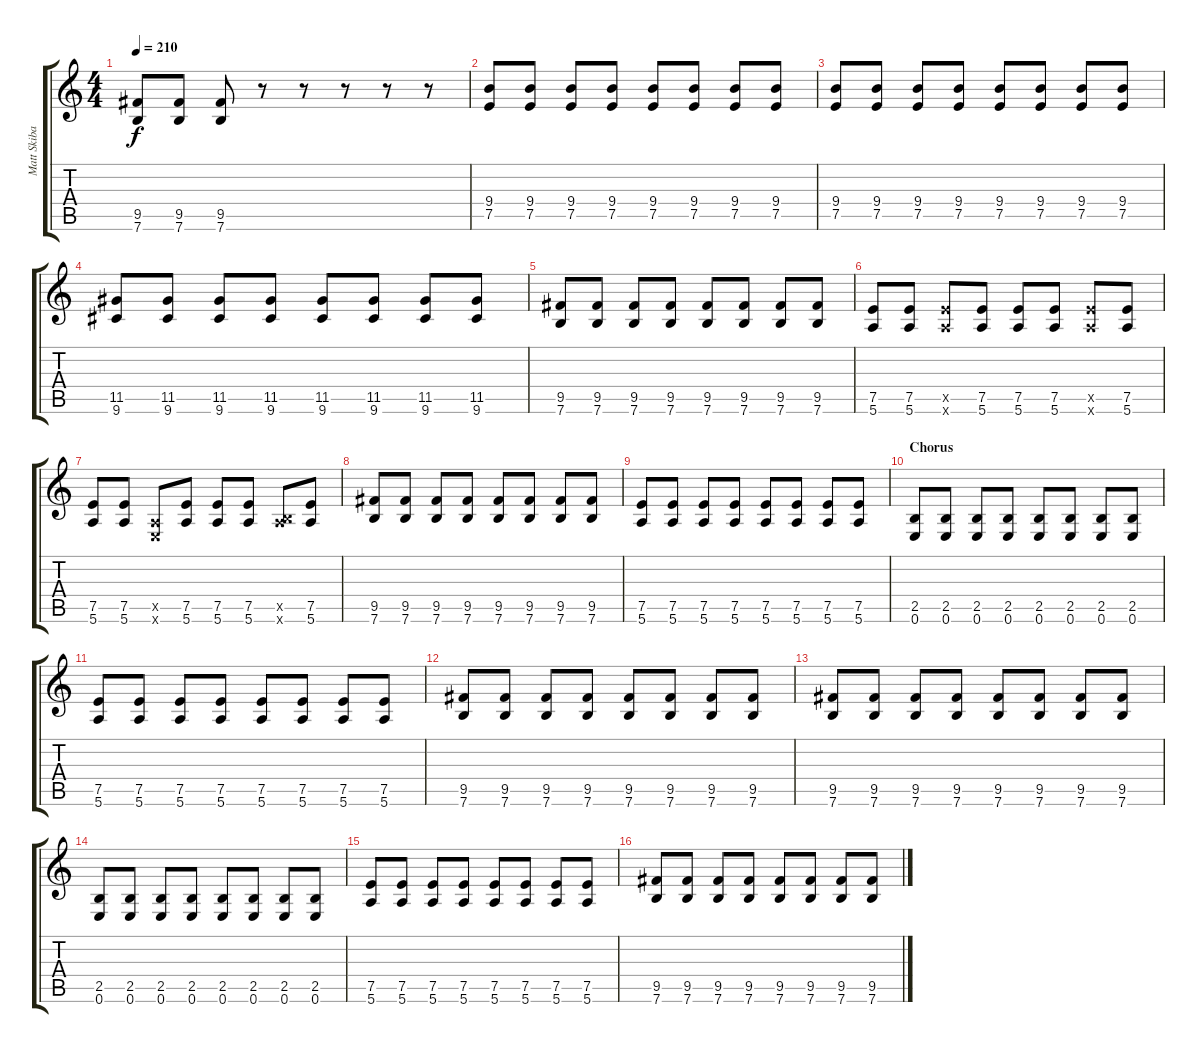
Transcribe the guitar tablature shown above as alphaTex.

\track ("Matt Skiba - Guitar" "Matt Skiba") {instrument distortionguitar}
\staff {score tabs}
\tuning (E4 B3 G3 D3 A2 E2) {hide}
\ts (4 4)
\tempo 210
\clef g2
\ks c
(9.5 7.6).8{dy f} (9.5 7.6).8 (9.5 7.6).8 r.8 r.8 r.8 r.8 r.8 |
(9.4 7.5).8 (9.4 7.5).8 (9.4 7.5).8 (9.4 7.5).8 (9.4 7.5).8 (9.4 7.5).8 (9.4 7.5).8 (9.4 7.5).8 |
(9.4 7.5).8 (9.4 7.5).8 (9.4 7.5).8 (9.4 7.5).8 (9.4 7.5).8 (9.4 7.5).8 (9.4 7.5).8 (9.4 7.5).8 |
(11.5 9.6).8 (11.5 9.6).8 (11.5 9.6).8 (11.5 9.6).8 (11.5 9.6).8 (11.5 9.6).8 (11.5 9.6).8 (11.5 9.6).8 |
(9.5 7.6).8 (9.5 7.6).8 (9.5 7.6).8 (9.5 7.6).8 (9.5 7.6).8 (9.5 7.6).8 (9.5 7.6).8 (9.5 7.6).8 |
(7.5 5.6).8 (7.5 5.6).8 (7.5{x} 5.6{x}).8 (7.5 5.6).8 (7.5 5.6).8 (7.5 5.6).8 (7.5{x} 5.6{x}).8 (7.5 5.6).8 |
(7.5 5.6).8 (7.5 5.6).8 (0.5{x} 0.6{x}).8 (7.5 5.6).8 (7.5 5.6).8 (7.5 5.6).8 (0.5{x} 7.6{x}).8 (7.5 5.6).8 |
(9.5 7.6).8 (9.5 7.6).8 (9.5 7.6).8 (9.5 7.6).8 (9.5 7.6).8 (9.5 7.6).8 (9.5 7.6).8 (9.5 7.6).8 |
(7.5 5.6).8 (7.5 5.6).8 (7.5 5.6).8 (7.5 5.6).8 (7.5 5.6).8 (7.5 5.6).8 (7.5 5.6).8 (7.5 5.6).8 |
\section ("" "Chorus")
(2.5 0.6).8 (2.5 0.6).8 (2.5 0.6).8 (2.5 0.6).8 (2.5 0.6).8 (2.5 0.6).8 (2.5 0.6).8 (2.5 0.6).8 |
(7.5 5.6).8 (7.5 5.6).8 (7.5 5.6).8 (7.5 5.6).8 (7.5 5.6).8 (7.5 5.6).8 (7.5 5.6).8 (7.5 5.6).8 |
(9.5 7.6).8 (9.5 7.6).8 (9.5 7.6).8 (9.5 7.6).8 (9.5 7.6).8 (9.5 7.6).8 (9.5 7.6).8 (9.5 7.6).8 |
(9.5 7.6).8 (9.5 7.6).8 (9.5 7.6).8 (9.5 7.6).8 (9.5 7.6).8 (9.5 7.6).8 (9.5 7.6).8 (9.5 7.6).8 |
(2.5 0.6).8 (2.5 0.6).8 (2.5 0.6).8 (2.5 0.6).8 (2.5 0.6).8 (2.5 0.6).8 (2.5 0.6).8 (2.5 0.6).8 |
(7.5 5.6).8 (7.5 5.6).8 (7.5 5.6).8 (7.5 5.6).8 (7.5 5.6).8 (7.5 5.6).8 (7.5 5.6).8 (7.5 5.6).8 |
(9.5 7.6).8 (9.5 7.6).8 (9.5 7.6).8 (9.5 7.6).8 (9.5 7.6).8 (9.5 7.6).8 (9.5 7.6).8 (9.5 7.6).8
